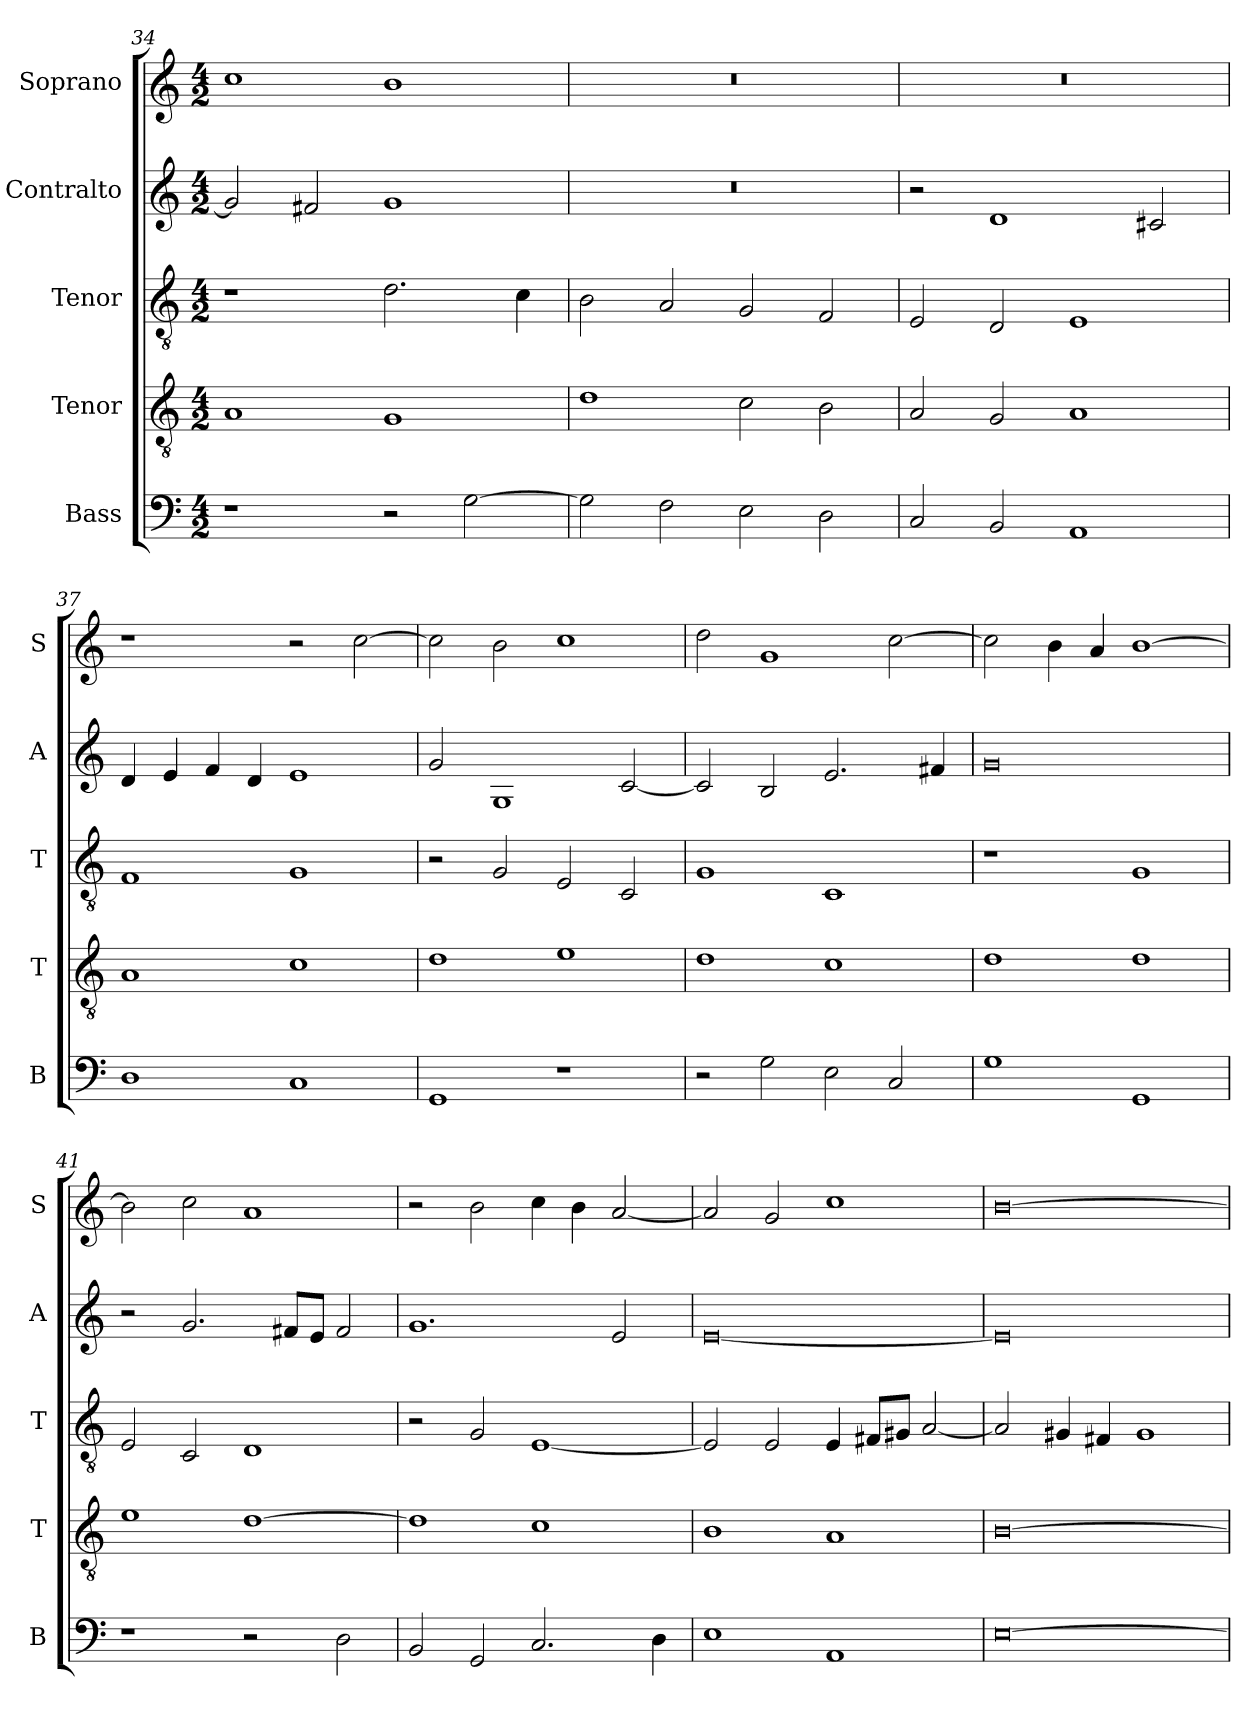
**kern	**kern	**kern	**kern	**kern
*part5	*part4	*part3	*part2	*part1
*staff5	*staff4	*staff3	*staff2	*staff1
*I"Bass	*I"Tenor	*I"Tenor	*I"Contralto	*I"Soprano
*I'B	*I'T	*I'T	*I'A	*I'S
*clefF4	*clefGv2	*clefGv2	*clefG2	*clefG2
*k[]	*k[]	*k[]	*k[]	*k[]
*E:phr	*E:phr	*E:phr	*E:phr	*E:phr
*M4/2	*M4/2	*M4/2	*M4/2	*M4/2
=34	=34	=34	=34	=34
1r	1A	1r	2g]	1cc
.	.	.	2f#X	.
2r	1G	2.d	1g	1b
[2G	.	.	.	.
.	.	4c	.	.
=35	=35	=35	=35	=35
2G]	1d	2B	0r	0r
2F	.	2A	.	.
2E	2c	2G	.	.
2D	2B	2F	.	.
=36	=36	=36	=36	=36
2C	2A	2E	2r	0r
2BB	2G	2D	1d	.
1AA	1A	1E	.	.
.	.	.	2c#X	.
=37	=37	=37	=37	=37
1D	1A	1F	4d	1r
.	.	.	4e	.
.	.	.	4f	.
.	.	.	4d	.
1C	1c	1G	1e	2r
.	.	.	.	[2cc
=38	=38	=38	=38	=38
1GG	1d	2r	2g	2cc]
.	.	2G	1G	2b
1r	1e	2E	.	1cc
.	.	2C	[2c	.
=39	=39	=39	=39	=39
2r	1d	1G	2c]	2dd
2G	.	.	2B	1g
2E	1c	1C	2.e	.
2C	.	.	.	[2cc
.	.	.	4f#X	.
=40	=40	=40	=40	=40
1G	1d	1r	0g	2cc]
.	.	.	.	4b
.	.	.	.	4a
1GG	1d	1G	.	[1b
=41	=41	=41	=41	=41
1r	1e	2E	2r	2b]
.	.	2C	2.g	2cc
2r	[1d	1D	.	1a
.	.	.	8f#X/L	.
.	.	.	8e/J	.
2D	.	.	2f#	.
=42	=42	=42	=42	=42
2BB	1d]	2r	1.g	2r
2GG	.	2G	.	2b
2.C	1c	[1E	.	4cc
.	.	.	.	4b
.	.	.	2e	[2a
4D	.	.	.	.
=43	=43	=43	=43	=43
1E	1B	2E]	[0e	2a]
.	.	2E	.	2g
1AA	1A	4E	.	1cc
.	.	8F#X/L	.	.
.	.	8G#X/J	.	.
.	.	[2A	.	.
=44	=44	=44	=44	=44
[0E	[0B	2A]	0e]	[0b
.	.	4G#X	.	.
.	.	4F#X	.	.
.	.	1G#	.	.
=	=	=	=	=
*-	*-	*-	*-	*-
